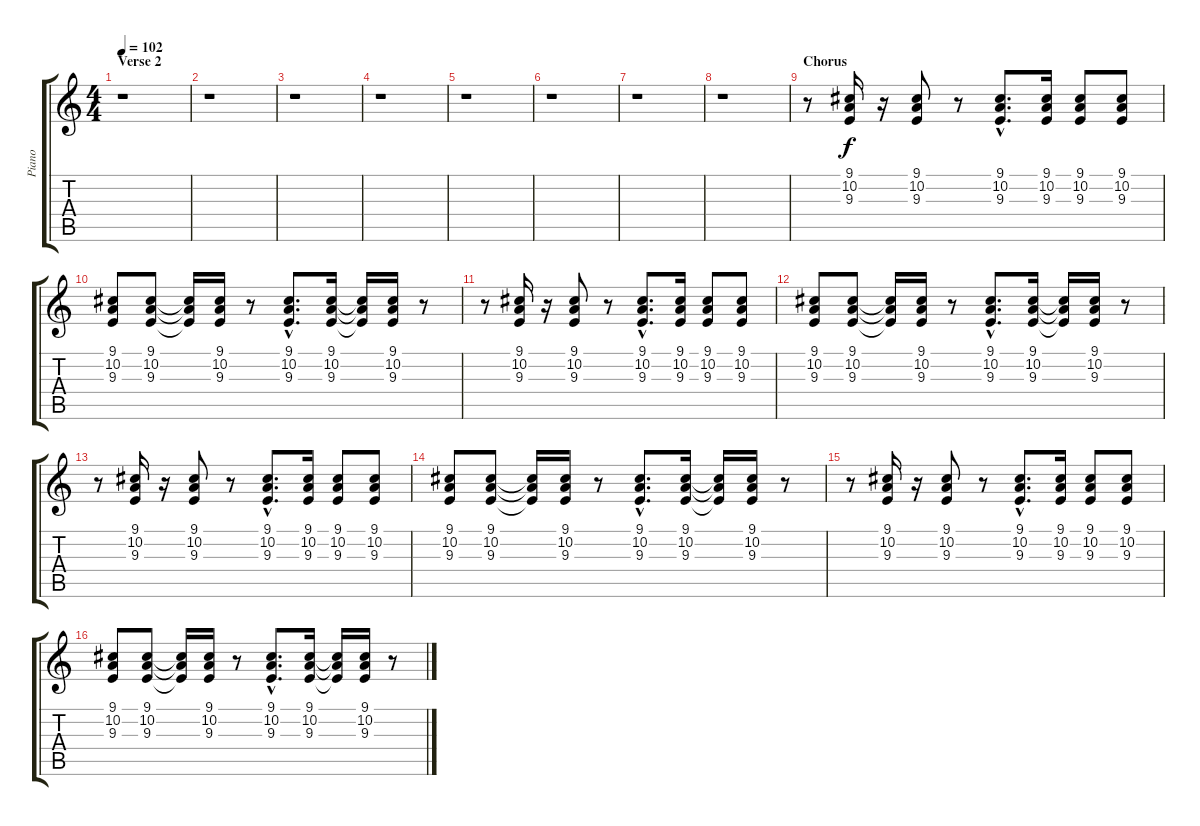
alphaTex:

\track ("Piano" "Piano") {instrument acousticgrandpiano}
\staff {score tabs}
\tuning (E4 B3 G3 D3 A2 E2) {hide}
\ts (4 4)
\section ("" "Verse 2")
\tempo 102
\clef g2
\ks c
r.1{dy f} |
r.1 |
r.1 |
r.1 |
r.1 |
r.1 |
r.1 |
r.1 |
\section ("" "Chorus")
r.8 (9.1 10.2 9.3).16 r.16 (9.1 10.2 9.3).8 r.8 (9.1{hac} 10.2{hac} 9.3{hac}).8{d} (9.1 10.2 9.3).16 (9.1 10.2 9.3).8 (9.1 10.2 9.3).8 |
(9.1 10.2 9.3).8 (9.1 10.2 9.3).8 (9.1{t} 10.2{t} 9.3{t}).16 (9.1 10.2 9.3).16 r.8 (9.1{hac} 10.2{hac} 9.3{hac}).8{d} (9.1 10.2 9.3).16 (9.1{t} 10.2{t} 9.3{t}).16 (9.1 10.2 9.3).16 r.8 |
r.8 (9.1 10.2 9.3).16 r.16 (9.1 10.2 9.3).8 r.8 (9.1{hac} 10.2{hac} 9.3{hac}).8{d} (9.1 10.2 9.3).16 (9.1 10.2 9.3).8 (9.1 10.2 9.3).8 |
(9.1 10.2 9.3).8 (9.1 10.2 9.3).8 (9.1{t} 10.2{t} 9.3{t}).16 (9.1 10.2 9.3).16 r.8 (9.1{hac} 10.2{hac} 9.3{hac}).8{d} (9.1 10.2 9.3).16 (9.1{t} 10.2{t} 9.3{t}).16 (9.1 10.2 9.3).16 r.8 |
r.8 (9.1 10.2 9.3).16 r.16 (9.1 10.2 9.3).8 r.8 (9.1{hac} 10.2{hac} 9.3{hac}).8{d} (9.1 10.2 9.3).16 (9.1 10.2 9.3).8 (9.1 10.2 9.3).8 |
(9.1 10.2 9.3).8 (9.1 10.2 9.3).8 (9.1{t} 10.2{t} 9.3{t}).16 (9.1 10.2 9.3).16 r.8 (9.1{hac} 10.2{hac} 9.3{hac}).8{d} (9.1 10.2 9.3).16 (9.1{t} 10.2{t} 9.3{t}).16 (9.1 10.2 9.3).16 r.8 |
r.8 (9.1 10.2 9.3).16 r.16 (9.1 10.2 9.3).8 r.8 (9.1{hac} 10.2{hac} 9.3{hac}).8{d} (9.1 10.2 9.3).16 (9.1 10.2 9.3).8 (9.1 10.2 9.3).8 |
(9.1 10.2 9.3).8 (9.1 10.2 9.3).8 (9.1{t} 10.2{t} 9.3{t}).16 (9.1 10.2 9.3).16 r.8 (9.1{hac} 10.2{hac} 9.3{hac}).8{d} (9.1 10.2 9.3).16 (9.1{t} 10.2{t} 9.3{t}).16 (9.1 10.2 9.3).16 r.8
